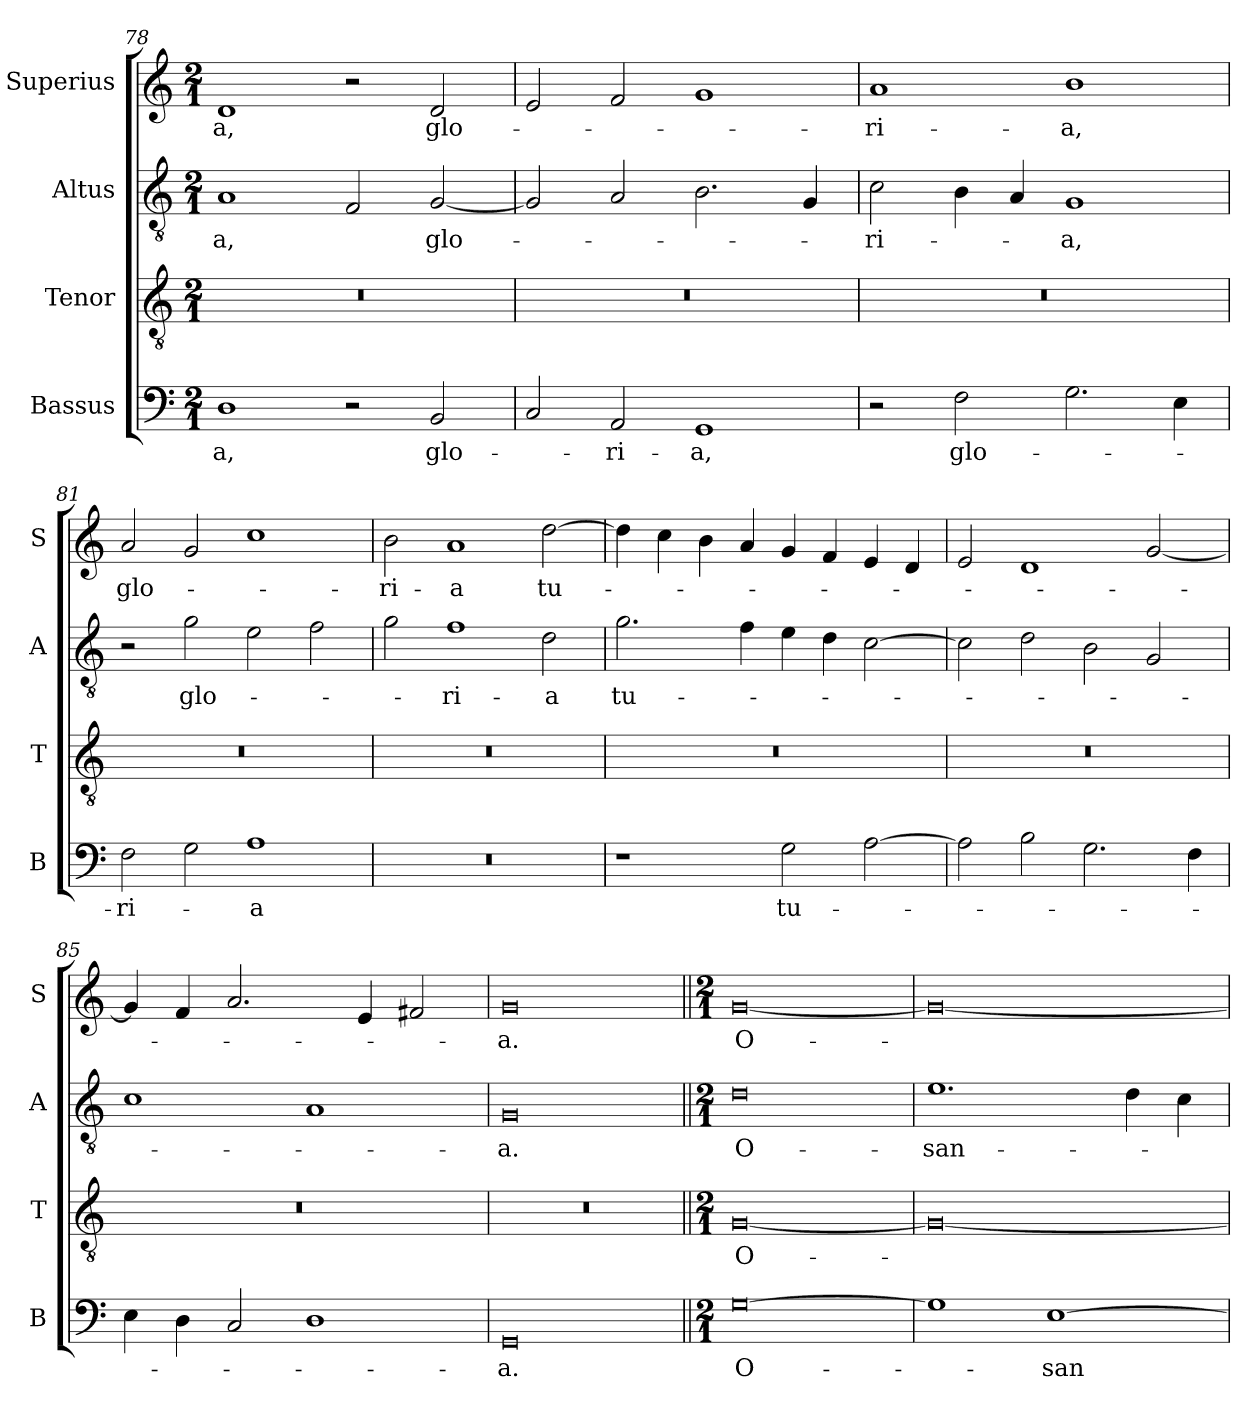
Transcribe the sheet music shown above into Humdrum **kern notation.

**kern	**text	**kern	**text	**kern	**text	**kern	**text
*part4	*part4	*part3	*part3	*part2	*part2	*part1	*part1
*staff4	*staff4	*staff3	*staff3	*staff2	*staff2	*staff1	*staff1
*I"Bassus	*	*I"Tenor	*	*I"Altus	*	*I"Superius	*
*I'B	*	*I'T	*	*I'A	*	*I'S	*
*clefF4	*	*clefGv2	*	*clefGv2	*	*clefG2	*
*k[]	*	*k[]	*	*k[]	*	*k[]	*
*M2/1	*	*M2/1	*	*M2/1	*	*M2/1	*
=78	=78	=78	=78	=78	=78	=78	=78
!	!LO:LY:i	!	!	!	!LO:LY:i	!	!LO:LY:i
1D	-a,	0r	.	1A	-a,	1d	-a,
2r	.	.	.	2F	.	2r	.
!	!LO:LY:i	!	!	!	!LO:LY:i	!	!
2BB	glo-	.	.	[2G	glo-	2d	glo-
=79	=79	=79	=79	=79	=79	=79	=79
2C	.	0r	.	2G]	.	2e	.
!	!LO:LY:i	!	!	!	!	!	!
2AA	-ri-	.	.	2A	.	2f	.
!	!LO:LY:i	!	!	!	!	!	!
1GG	-a,	.	.	2.B	.	1g	.
.	.	.	.	4G	.	.	.
=80	=80	=80	=80	=80	=80	=80	=80
!	!	!	!	!	!LO:LY:i	!	!
2r	.	0r	.	2c	-ri-	1a	-ri-
2F	glo-	.	.	4B	.	.	.
.	.	.	.	4A	.	.	.
!	!	!	!	!	!LO:LY:i	!	!
2.G	.	.	.	1G	-a,	1b	-a,
4E	.	.	.	.	.	.	.
=81	=81	=81	=81	=81	=81	=81	=81
!	!	!	!	!	!	!	!LO:LY:i
2F	-ri-	0r	.	2r	.	2a	glo-
!	!	!	!	!	!LO:LY:i	!	!
2G	.	.	.	2g	glo-	2g	.
1A	-a	.	.	2e	.	1cc	.
.	.	.	.	2f	.	.	.
=82	=82	=82	=82	=82	=82	=82	=82
!	!	!	!	!	!	!	!LO:LY:i
0r	.	0r	.	2g	.	2b	-ri-
!	!	!	!	!	!LO:LY:i	!	!LO:LY:i
.	.	.	.	1f	-ri-	1a	-a
!	!	!	!	!	!LO:LY:i	!	!
.	.	.	.	2d	-a	[2dd	tu-
=83	=83	=83	=83	=83	=83	=83	=83
!	!	!	!	!	!LO:LY:i	!	!
1r	.	0r	.	2.g	tu-	4dd]	.
.	.	.	.	.	.	4cc	.
.	.	.	.	.	.	4b	.
.	.	.	.	4f	.	4a	.
2G	tu-	.	.	4e	.	4g	.
.	.	.	.	4d	.	4f	.
[2A	.	.	.	[2c	.	4e	.
.	.	.	.	.	.	4d	.
=84	=84	=84	=84	=84	=84	=84	=84
2A]	.	0r	.	2c]	.	2e	.
2B	.	.	.	2d	.	1d	.
2.G	.	.	.	2B	.	.	.
.	.	.	.	2G	.	[2g	.
4F	.	.	.	.	.	.	.
=85	=85	=85	=85	=85	=85	=85	=85
4E	.	0r	.	1c	.	4g]	.
4D	.	.	.	.	.	4f	.
2C	.	.	.	.	.	2.a	.
1D	.	.	.	1A	.	.	.
.	.	.	.	.	.	4e	.
.	.	.	.	.	.	2f#X	.
=86	=86	=86	=86	=86	=86	=86	=86
!	!	!	!	!	!LO:LY:i	!	!
0GG	-a.	0r	.	0G	-a.	0g	-a.
=87||	=87||	=87||	=87||	=87||	=87||	=87||	=87||
*M2/1	*	*M2/1	*	*M2/1	*	*M2/1	*
[0G	O-	[0G	O-	0d	O-	[0g	O-
=88	=88	=88	=88	=88	=88	=88	=88
1G]	.	0G_	.	1.e	-san-	0g_	.
[1E	-san-	.	.	.	.	.	.
.	.	.	.	4d	.	.	.
.	.	.	.	4c	.	.	.
=	=	=	=	=	=	=	=
*-	*-	*-	*-	*-	*-	*-	*-
